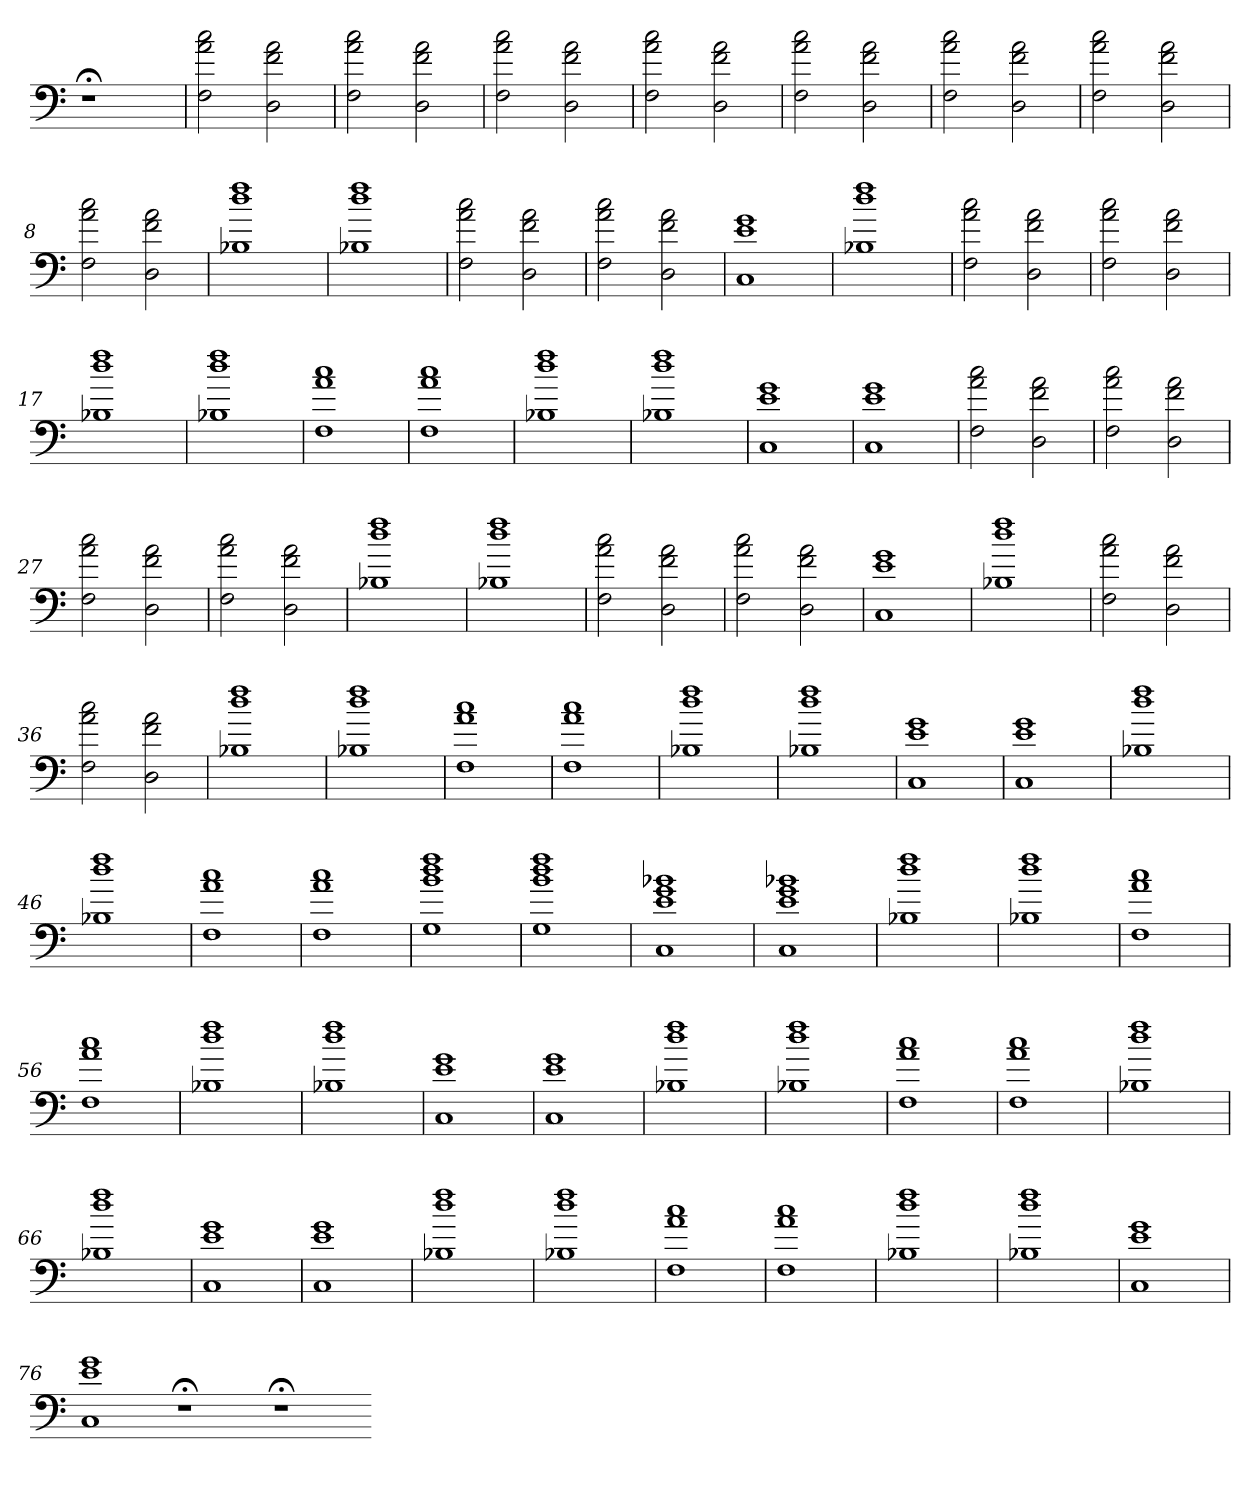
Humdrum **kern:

**kern
*part1
*staff1
=
1r;<
=1
2F 2a 2cc
2D 2f 2a
=2
2F 2a 2cc
2D 2f 2a
=3
2F 2a 2cc
2D 2f 2a
=4
2F 2a 2cc
2D 2f 2a
=5
2F 2a 2cc
2D 2f 2a
=6
2F 2a 2cc
2D 2f 2a
=7
2F 2a 2cc
2D 2f 2a
=8
2F 2a 2cc
2D 2f 2a
=9
1B-X 1dd 1ff
=10
1B-X 1dd 1ff
=11
2F 2a 2cc
2D 2f 2a
=12
2F 2a 2cc
2D 2f 2a
=13
1C 1e 1g
=14
1B-X 1dd 1ff
=15
2F 2a 2cc
2D 2f 2a
=16
2F 2a 2cc
2D 2f 2a
=17
1B-X 1dd 1ff
=18
1B-X 1dd 1ff
=19
1F 1a 1cc
=20
1F 1a 1cc
=21
1B-X 1dd 1ff
=22
1B-X 1dd 1ff
=23
1C 1e 1g
=24
1C 1e 1g
=25
2F 2a 2cc
2D 2f 2a
=26
2F 2a 2cc
2D 2f 2a
=27
2F 2a 2cc
2D 2f 2a
=28
2F 2a 2cc
2D 2f 2a
=29
1B-X 1dd 1ff
=30
1B-X 1dd 1ff
=31
2F 2a 2cc
2D 2f 2a
=32
2F 2a 2cc
2D 2f 2a
=33
1C 1e 1g
=34
1B-X 1dd 1ff
=35
2F 2a 2cc
2D 2f 2a
=36
2F 2a 2cc
2D 2f 2a
=37
1B-X 1dd 1ff
=38
1B-X 1dd 1ff
=39
1F 1a 1cc
=40
1F 1a 1cc
=41
1B-X 1dd 1ff
=42
1B-X 1dd 1ff
=43
1C 1e 1g
=44
1C 1e 1g
=45
1B-X 1dd 1ff
=46
1B-X 1dd 1ff
=47
1F 1a 1cc
=48
1F 1a 1cc
=49
1G 1b 1dd 1ff
=50
1G 1b 1dd 1ff
=51
1C 1e 1g 1b-X
=52
1C 1e 1g 1b-X
=53
1B-X 1dd 1ff
=54
1B-X 1dd 1ff
=55
1F 1a 1cc
=56
1F 1a 1cc
=57
1B-X 1dd 1ff
=58
1B-X 1dd 1ff
=59
1C 1e 1g
=60
1C 1e 1g
=61
1B-X 1dd 1ff
=62
1B-X 1dd 1ff
=63
1F 1a 1cc
=64
1F 1a 1cc
=65
1B-X 1dd 1ff
=66
1B-X 1dd 1ff
=67
1C 1e 1g
=68
1C 1e 1g
=69
1B-X 1dd 1ff
=70
1B-X 1dd 1ff
=71
1F 1a 1cc
=72
1F 1a 1cc
=73
1B-X 1dd 1ff
=74
1B-X 1dd 1ff
=75
1C 1e 1g
=76
1C 1e 1g
1r;<
1r;<
=-
*-
